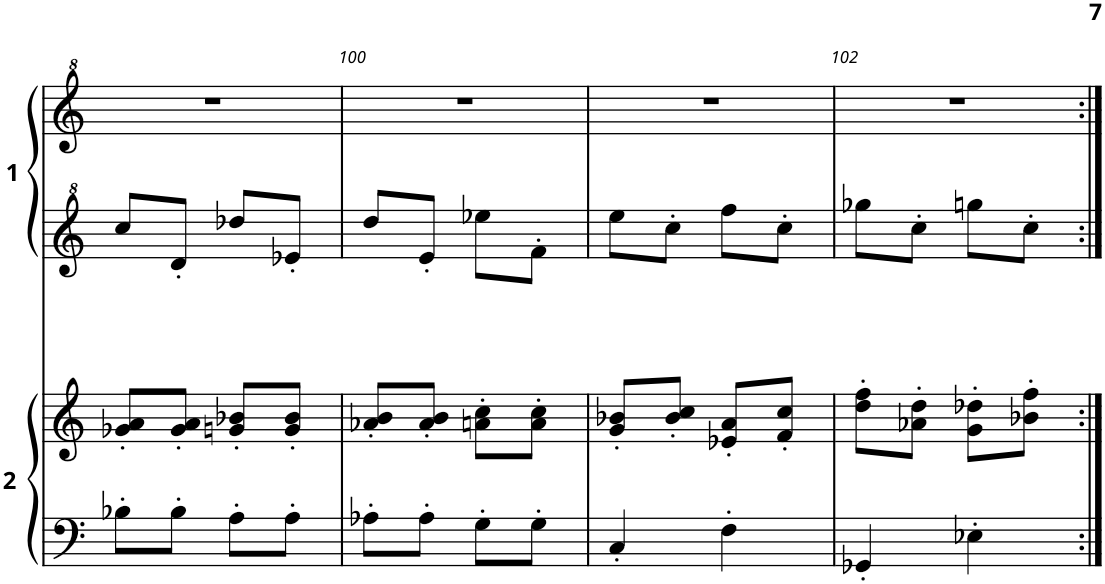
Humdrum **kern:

**kern	**kern	**kern	**kern
*part2	*part2	*part1	*part1
*staff4	*staff3	*staff2	*staff1
*I"Player 2	*	*I"Player 1	*
!!LO:PB:g=z
*clefF4	*clefG2	*clefG^2	*clefG^2
*k[]	*k[]	*k[]	*k[]
*M2/4	*M2/4	*M2/4	*M2/4
=99	=99	=99	=99
8B-X'\L	8g-X/' 8a/'L	8ccc/L	2r
8B-'\J	8g-/' 8a/'J	8dd'/J	.
8A'\L	8gn/' 8b-X/'L	8ddd-X/L	.
8A'\J	8g/' 8b-/'J	8ee-X'/J	.
=100	=100	=100	=100
8A-X'\L	8a-X/' 8b/'L	8ddd/L	2r
8A-'\J	8a-/' 8b/'J	8ee'/J	.
8G'\L	8an\' 8cc\'L	8eee-X\L	.
8G'\J	8a\' 8cc\'J	8ff'\J	.
=101	=101	=101	=101
4C'/	8g/' 8b-X/'L	8eee\L	2r
.	8b-/' 8cc/'J	8ccc'\J	.
4F'\	8e-X/' 8a/'L	8fff\L	.
.	8f/' 8cc/'J	8ccc'\J	.
=102	=102	=102	=102
4GG-X'/	8dd\' 8ff\'L	8ggg-X\L	2r
.	8a-X\' 8dd\'J	8ccc'\J	.
4E-X'\	8g\' 8dd-X\'L	8gggn\L	.
.	8b-X\' 8ff\'J	8ccc'\J	.
=:|!	=:|!	=:|!	=:|!
*-	*-	*-	*-
